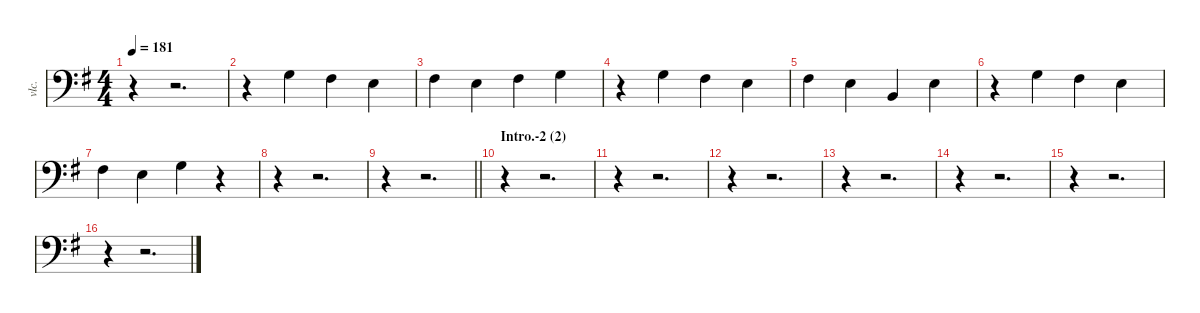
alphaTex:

\defaultSystemsLayout 4
\hideDynamics
\bracketExtendMode nobrackets
\track ("Chrous" "vlc.") {instrument cello}
\staff {score}
\tuning (E4 B3 G3 D3 A2 E2)
\ts (4 4)
\tempo 181
\clef f4
\ks g
r.4{dy f} r.2{d} |
r.4 0.3{acc forcenatural}.4 4.4{acc #}.4 2.4{acc forcenatural}.4 |
4.4{acc #}.4 2.4{acc forcenatural}.4 4.4{acc #}.4 0.3{acc forcenatural}.4 |
r.4 0.3{acc forcenatural}.4 4.4{acc #}.4 2.4{acc forcenatural}.4 |
4.4{acc #}.4 2.4{acc forcenatural}.4 2.5{acc forcenatural}.4 2.4{acc forcenatural}.4 |
r.4 0.3{acc forcenatural}.4 4.4{acc #}.4 2.4{acc forcenatural}.4 |
4.4{acc #}.4 2.4{acc forcenatural}.4 0.3{acc forcenatural}.4 r.4 |
r.4 r.2{d} |
\barLineRight lightlight
r.4 r.2{d} |
\section ("" "Intro.-2 (2)")
r.4 r.2{d} |
r.4 r.2{d} |
r.4 r.2{d} |
r.4 r.2{d} |
r.4 r.2{d} |
r.4 r.2{d} |
r.4 r.2{d}
